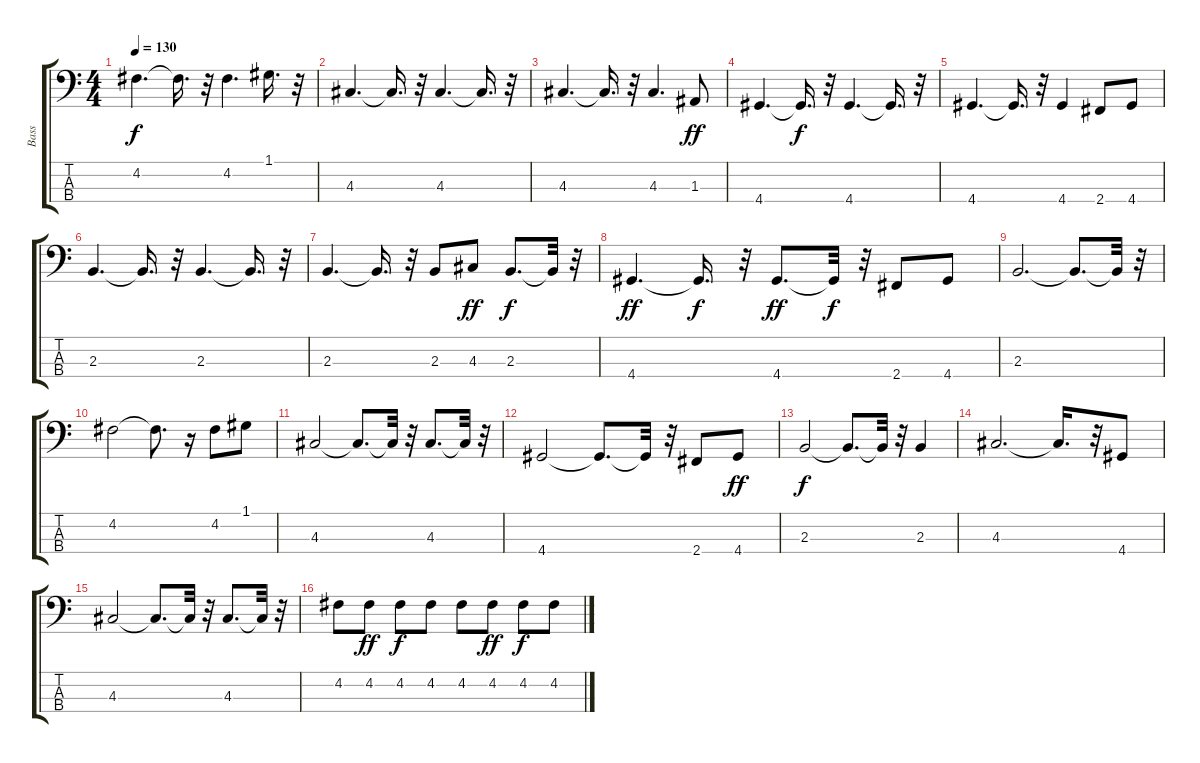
\track ("Bass" "Bass") {instrument electricbassfinger}
\staff {score tabs}
\tuning (G2 D2 A1 E1) {hide}
\ts (4 4)
\tempo 130
\clef f4
\ks c
4.2.4{d dy f} 4.2{t}.16{d} r.32 4.2.4{d} 1.1.16{d} r.32 |
4.3.4{d} 4.3{t}.16{d} r.32 4.3.4{d} 4.3{t}.16{d} r.32 |
4.3.4{d} 4.3{t}.16{d} r.32 4.3.4{d} 1.3.8{dy ff} |
4.4.4{d} 4.4{t}.16{d dy f} r.32 4.4.4{d} 4.4{t}.16{d} r.32 |
4.4.4{d} 4.4{t}.16{d} r.32 4.4.4 2.4.8 4.4.8 |
2.3.4{d} 2.3{t}.16{d} r.32 2.3.4{d} 2.3{t}.16{d} r.32 |
2.3.4{d} 2.3{t}.16{d} r.32 2.3.8 4.3.8{dy ff} 2.3.8{d dy f} 2.3{t}.32 r.32 |
4.4.4{d dy ff} 4.4{t}.16{d dy f} r.32 4.4.8{d dy ff} 4.4{t}.32{dy f} r.32 2.4.8 4.4.8 |
2.3.2{d} 2.3{t}.8{d} 2.3{t}.32 r.32 |
4.2.2 4.2{t}.8{d} r.16 4.2.8 1.1.8 |
4.3.2 4.3{t}.8{d} 4.3{t}.32 r.32 4.3.8{d} 4.3{t}.32 r.32 |
4.4.2 4.4{t}.8{d} 4.4{t}.32 r.32 2.4.8 4.4.8{dy ff} |
2.3.2{dy f} 2.3{t}.8{d} 2.3{t}.32 r.32 2.3.4 |
4.3.2{d} 4.3{t}.16{d} r.32 4.4.8 |
4.3.2 4.3{t}.8{d} 4.3{t}.32 r.32 4.3.8{d} 4.3{t}.32 r.32 |
4.2.8 4.2.8{dy ff} 4.2.8{dy f} 4.2.8 4.2.8 4.2.8{dy ff} 4.2.8{dy f} 4.2.8
